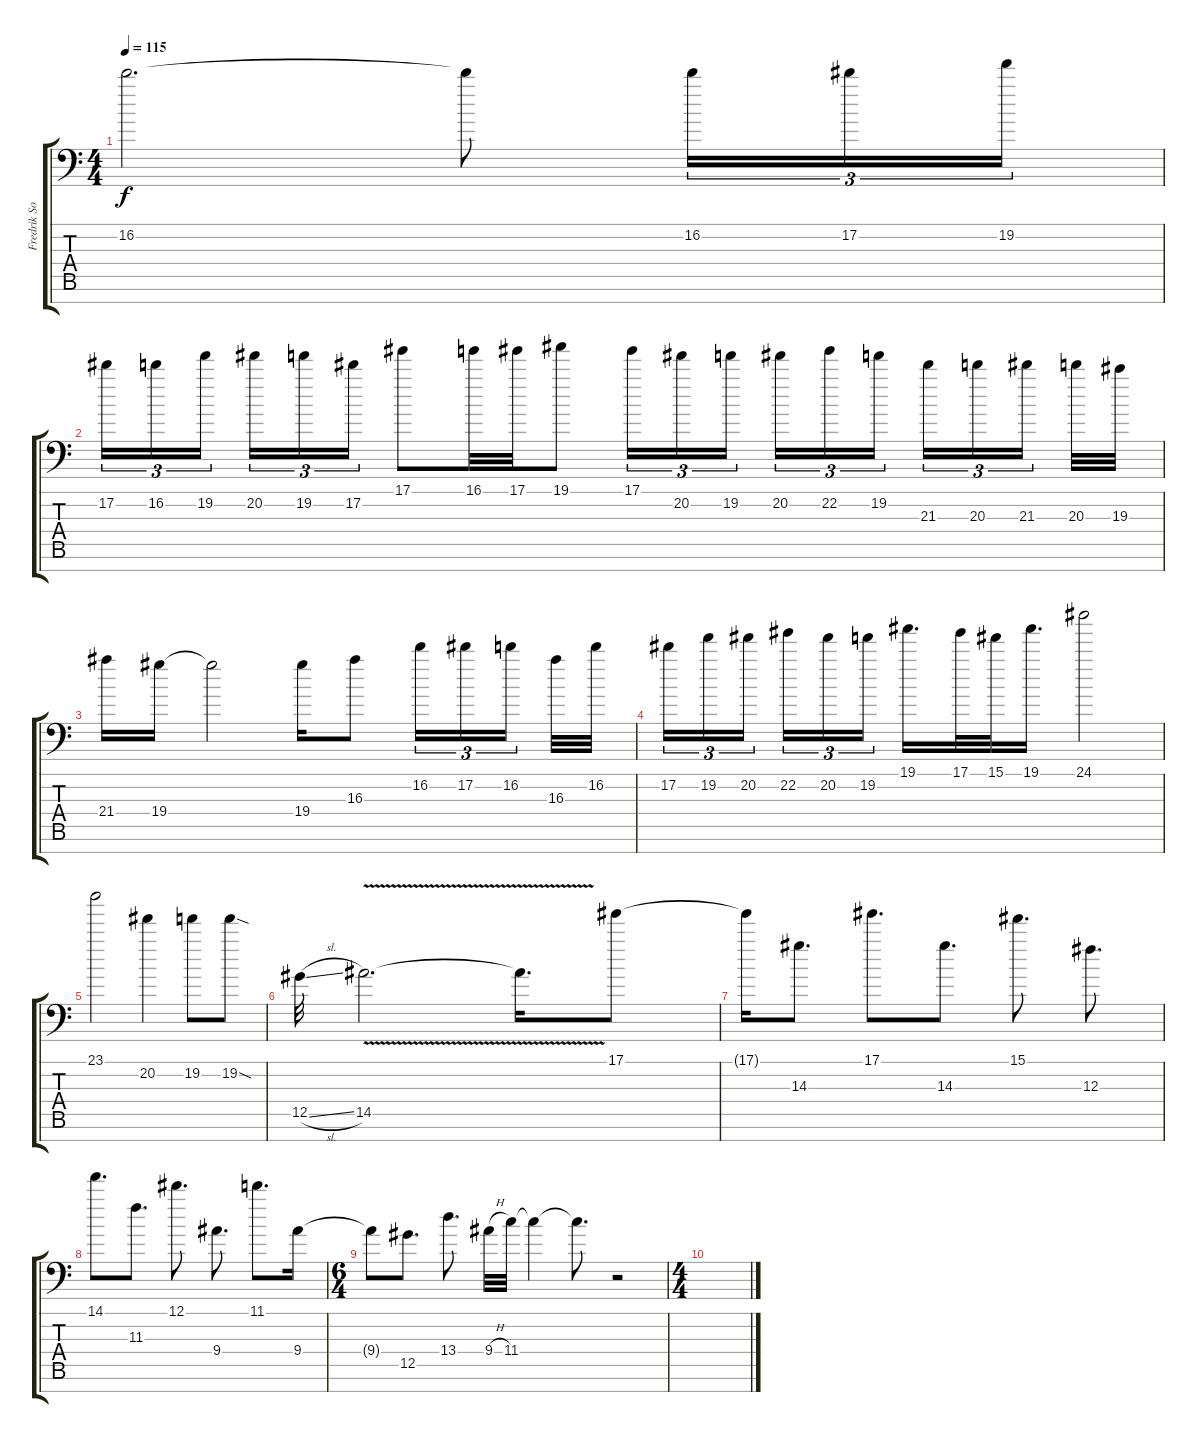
\track ("Fredrik Solo (higher strings)" "Fredrik So") {instrument distortionguitar}
\staff {score tabs}
\tuning (Eb4 Bb3 Gb3 Db3 Ab2 Eb2 Bb1) {hide}
\ts (4 4)
\tempo 115
\clef f4
\ks c
16.2.2{d dy f} 16.2{t}.8 16.2.16{tu (3 2)} 17.2.16{tu (3 2)} 19.2.16{tu (3 2)} |
17.2.16{tu (3 2)} 16.2.16{tu (3 2)} 19.2.16{tu (3 2) beam splitsecondary} 20.2.16{tu (3 2)} 19.2.16{tu (3 2)} 17.2.16{tu (3 2)} 17.1.8 16.1.32 17.1.32 19.1.8 17.1.16{tu (3 2)} 20.2.16{tu (3 2)} 19.2.16{tu (3 2) beam splitsecondary} 20.2.16{tu (3 2)} 22.2.16{tu (3 2)} 19.2.16{tu (3 2) beam splitsecondary} 21.3.16{tu (3 2)} 20.3.16{tu (3 2)} 21.3.16{tu (3 2) beam splitsecondary} 20.3.32 19.3.32 |
21.4.16 19.4.16 19.4{t}.2 19.4.16 16.3.8 16.2.16{tu (3 2)} 17.2.16{tu (3 2)} 16.2.16{tu (3 2) beam splitsecondary} 16.3.32 16.2.32 |
17.2.16{tu (3 2)} 19.2.16{tu (3 2)} 20.2.16{tu (3 2) beam splitsecondary} 22.2.16{tu (3 2)} 20.2.16{tu (3 2)} 19.2.16{tu (3 2)} 19.1.16{d} 17.1.32 15.1.32 19.1.16{d} 24.1.2 |
23.1.2 20.2.4 19.2.8 19.2{sod}.8 |
12.5{sl}.32 14.5{v}.2{d} 14.5{t}.16{d} 17.1.8 |
17.1{t}.16 14.3.8{d} 17.1.8{d} 14.3.8{d} 15.1.8{d} 12.3.8{d} |
14.1.8{d} 11.3.8{d} 12.1.8{d} 9.4.8{d} 11.1.8{d} 9.4.16 |
\ts (6 4)
9.4{t}.8 12.5.8{d} 13.4.8{d} 9.4{h}.32 11.4.32 11.4{t}.4 11.4{t}.8{d} r.2{volume 10} |
\ts (4 4)
